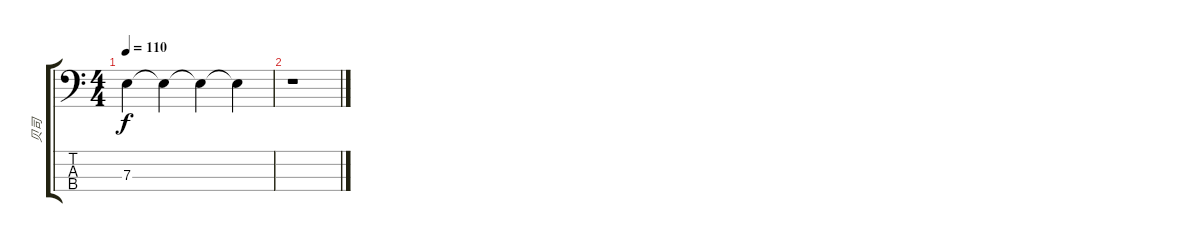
\track ("贝司" "贝司") {instrument electricbassfinger}
\staff {score tabs}
\tuning (G2 D2 A1 E1) {hide}
\ts (4 4)
\tempo 110
\clef f4
\ks c
7.3.4{dy f} 7.3{t}.4 7.3{t}.4 7.3{t}.4 |
r.1
